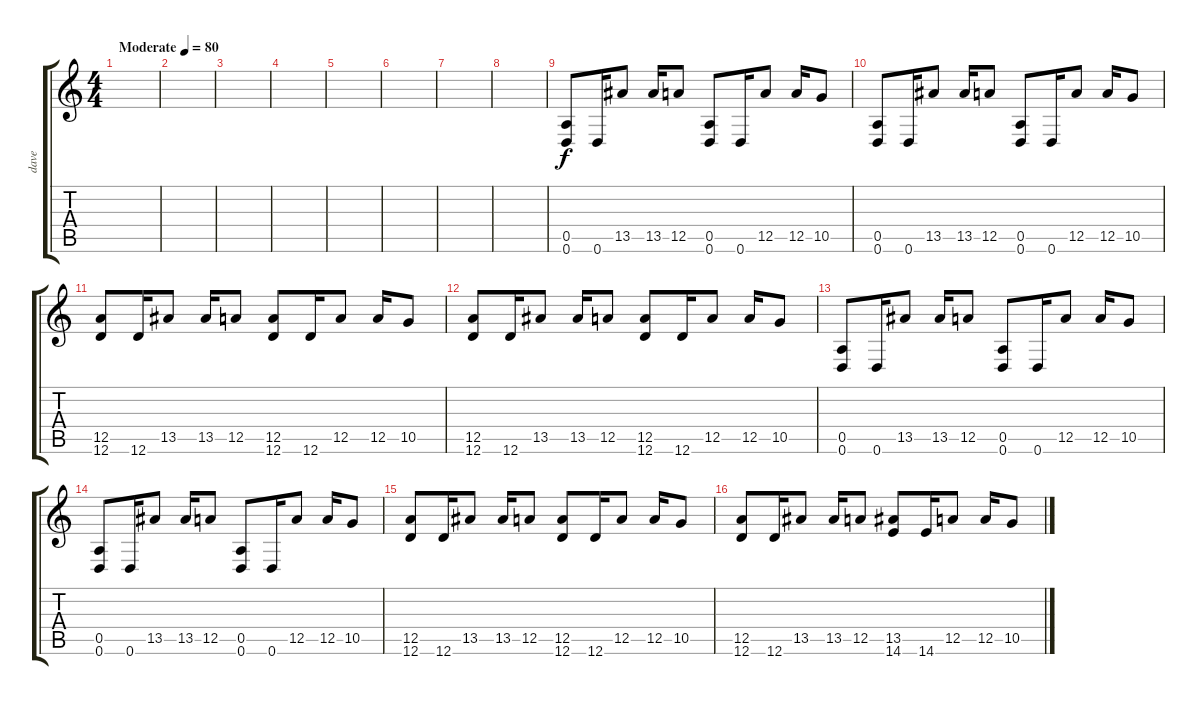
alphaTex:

\track ("dave" "dave") {instrument distortionguitar}
\staff {score tabs}
\tuning (E4 B3 G3 D3 A2 D2) {hide}
\ts (4 4)
\tempo (80 "Moderate")
\clef g2
\ks c
|
|
|
|
|
|
|
|
(0.5 0.6).8 0.6.16 13.5.8 13.5.16 12.5.8 (0.5 0.6).8 0.6.16 12.5.8 12.5.16 10.5.8 |
(0.5 0.6).8 0.6.16 13.5.8 13.5.16 12.5.8 (0.5 0.6).8 0.6.16 12.5.8 12.5.16 10.5.8 |
(12.5 12.6).8 12.6.16 13.5.8 13.5.16 12.5.8 (12.5 12.6).8 12.6.16 12.5.8 12.5.16 10.5.8 |
(12.5 12.6).8 12.6.16 13.5.8 13.5.16 12.5.8 (12.5 12.6).8 12.6.16 12.5.8 12.5.16 10.5.8 |
(0.5 0.6).8 0.6.16 13.5.8 13.5.16 12.5.8 (0.5 0.6).8 0.6.16 12.5.8 12.5.16 10.5.8 |
(0.5 0.6).8 0.6.16 13.5.8 13.5.16 12.5.8 (0.5 0.6).8 0.6.16 12.5.8 12.5.16 10.5.8 |
(12.5 12.6).8 12.6.16 13.5.8 13.5.16 12.5.8 (12.5 12.6).8 12.6.16 12.5.8 12.5.16 10.5.8 |
(12.5 12.6).8 12.6.16 13.5.8 13.5.16 12.5.8 (13.5 14.6).8 14.6.16 12.5.8 12.5.16 10.5.8
